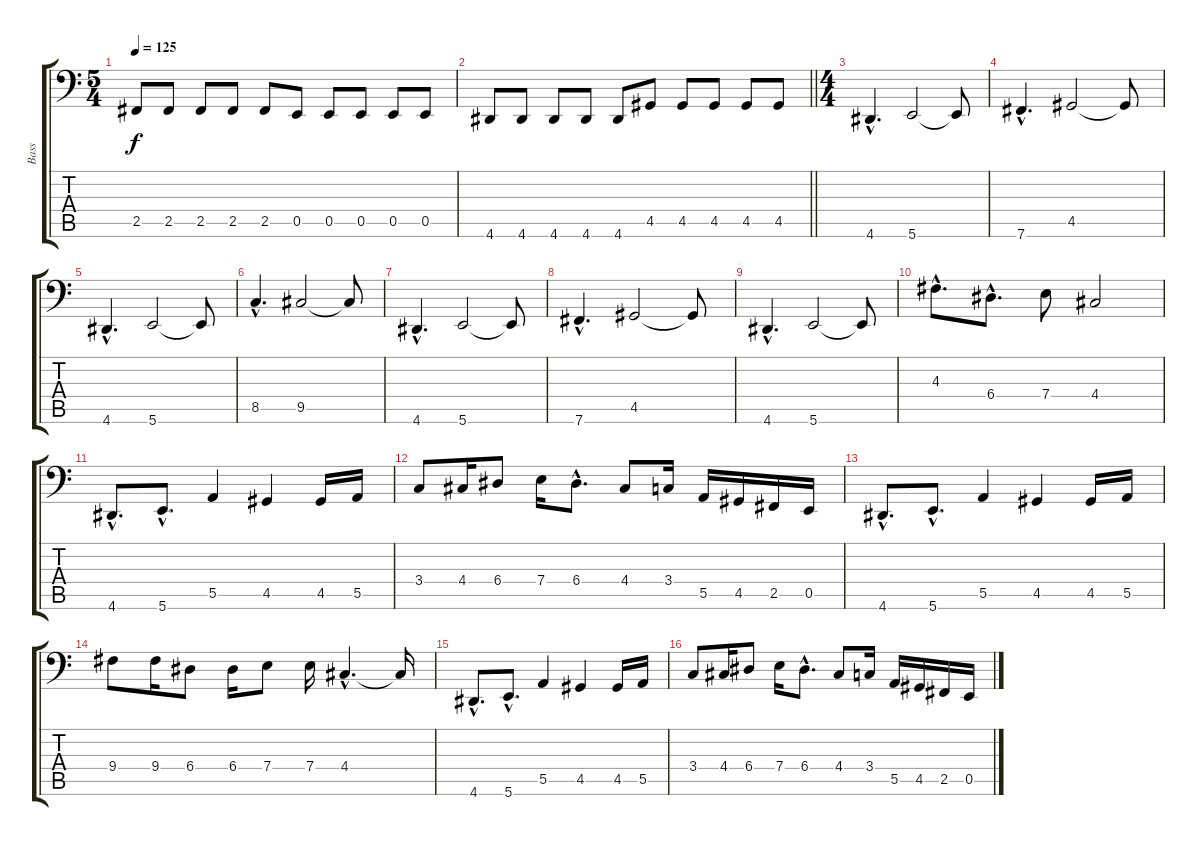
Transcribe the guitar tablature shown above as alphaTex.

\track ("Bass" "Bass") {instrument electricbassfinger}
\staff {score tabs}
\tuning (C3 G2 D2 A1 E1 B0) {hide}
\ts (5 4)
\tempo 125
\clef f4
\ks c
2.5.8{dy f} 2.5.8 2.5.8 2.5.8 2.5.8 0.5.8 0.5.8 0.5.8 0.5.8 0.5.8 |
\barLineRight lightlight
4.6.8 4.6.8 4.6.8 4.6.8 4.6.8 4.5.8 4.5.8 4.5.8 4.5.8 4.5.8 |
\ts (4 4)
4.6{hac}.4{d} 5.6.2 5.6{t}.8 |
7.6{hac}.4{d} 4.5.2 4.5{t}.8 |
4.6{hac}.4{d} 5.6.2 5.6{t}.8 |
8.5{hac}.4{d} 9.5.2 9.5{t}.8 |
4.6{hac}.4{d} 5.6.2 5.6{t}.8 |
7.6{hac}.4{d} 4.5.2 4.5{t}.8 |
4.6{hac}.4{d} 5.6.2 5.6{t}.8 |
4.3{hac}.8{d} 6.4{hac}.8{d} 7.4.8 4.4.2 |
4.6{hac}.8{d} 5.6{hac}.8{d} 5.5.4 4.5.4 4.5.16 5.5.16 |
3.4.8 4.4.16 6.4.8 7.4.16 6.4{hac}.8{d} 4.4.8 3.4.16 5.5.16 4.5.16 2.5.16 0.5.16 |
4.6{hac}.8{d} 5.6{hac}.8{d} 5.5.4 4.5.4 4.5.16 5.5.16 |
9.4.8 9.4.16 6.4.8 6.4.16 7.4.8 7.4.16 4.4{hac}.4{d} 4.4{t}.16 |
4.6{hac}.8{d} 5.6{hac}.8{d} 5.5.4 4.5.4 4.5.16 5.5.16 |
3.4.8 4.4.16 6.4.8 7.4.16 6.4{hac}.8{d} 4.4.8 3.4.16 5.5.16 4.5.16 2.5.16 0.5.16
